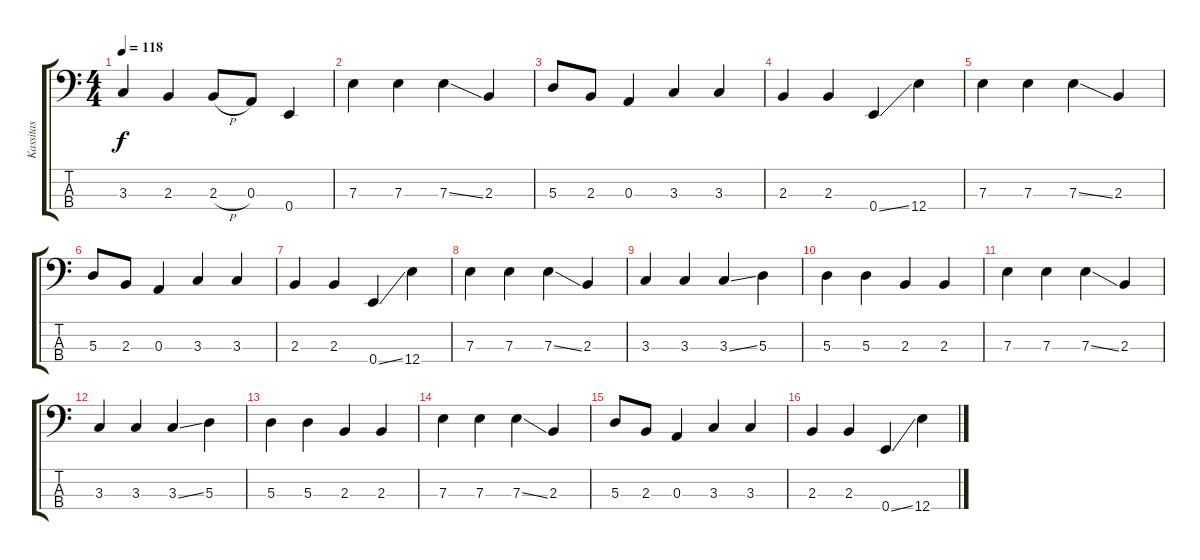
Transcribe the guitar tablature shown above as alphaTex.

\track ("Kassitas" "Kassitas") {instrument electricbasspick}
\staff {score tabs}
\tuning (G2 D2 A1 E1) {hide}
\ts (4 4)
\tempo 118
\clef f4
\ks c
3.3.4{dy f} 2.3.4 2.3{h}.8 0.3.8 0.4.4 |
7.3.4 7.3.4 7.3{ss}.4 2.3.4 |
5.3.8 2.3.8 0.3.4 3.3.4 3.3.4 |
2.3.4 2.3.4 0.4{ss}.4 12.4.4 |
7.3.4 7.3.4 7.3{ss}.4 2.3.4 |
5.3.8 2.3.8 0.3.4 3.3.4 3.3.4 |
2.3.4 2.3.4 0.4{ss}.4 12.4.4 |
7.3.4 7.3.4 7.3{ss}.4 2.3.4 |
3.3.4 3.3.4 3.3{ss}.4 5.3.4 |
5.3.4 5.3.4 2.3.4 2.3.4 |
7.3.4 7.3.4 7.3{ss}.4 2.3.4 |
3.3.4 3.3.4 3.3{ss}.4 5.3.4 |
5.3.4 5.3.4 2.3.4 2.3.4 |
7.3.4 7.3.4 7.3{ss}.4 2.3.4 |
5.3.8 2.3.8 0.3.4 3.3.4 3.3.4 |
2.3.4 2.3.4 0.4{ss}.4 12.4.4
